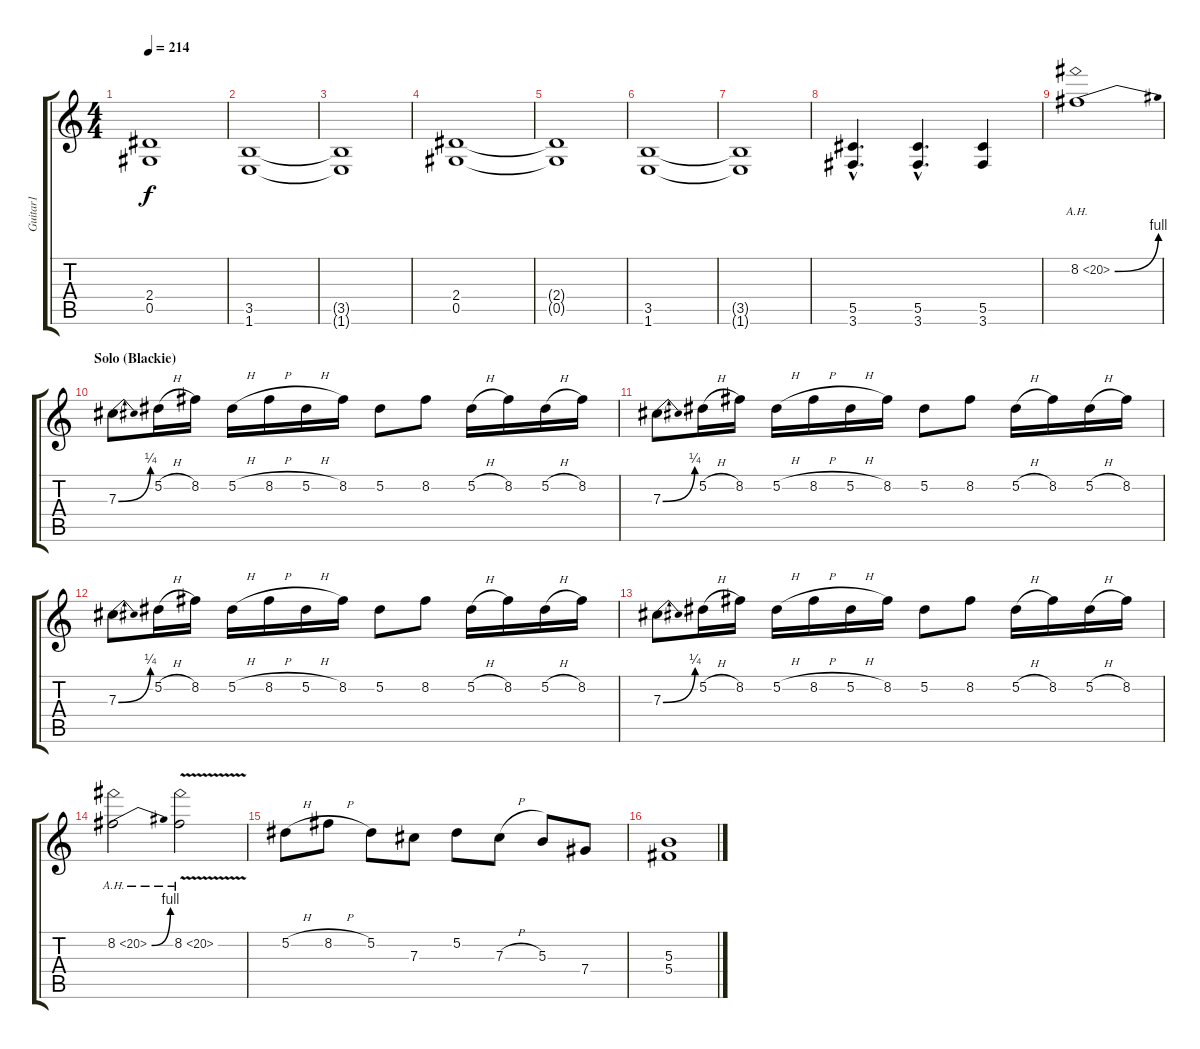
\track ("Guitar1" "Guitar1") {instrument distortionguitar}
\staff {score tabs}
\tuning (Eb4 Bb3 Gb3 Db3 Ab2 Eb2) {hide}
\ts (4 4)
\tempo 214
\clef g2
\ks c
(2.4{t} 0.5{t}).1{dy f} |
(3.5 1.6).1 |
(3.5{t} 1.6{t}).1 |
(2.4 0.5).1 |
(2.4{t} 0.5{t}).1 |
(3.5 1.6).1 |
(3.5{t} 1.6{t}).1 |
(5.5{hac} 3.6{hac}).4{d} (5.5{hac} 3.6{hac}).4{d} (5.5 3.6).4 |
8.2{be (bend 0 0 60 4) ah 12}.1 |
\section ("" "Solo (Blackie)")
7.3{be (bend 0 0 60 1)}.8 5.2{h}.16 8.2.16 5.2{h}.16 8.2{h}.16 5.2{h}.16 8.2.16 5.2.8 8.2.8 5.2{h}.16 8.2.16 5.2{h}.16 8.2.16 |
7.3{be (bend 0 0 60 1)}.8 5.2{h}.16 8.2.16 5.2{h}.16 8.2{h}.16 5.2{h}.16 8.2.16 5.2.8 8.2.8 5.2{h}.16 8.2.16 5.2{h}.16 8.2.16 |
7.3{be (bend 0 0 60 1)}.8 5.2{h}.16 8.2.16 5.2{h}.16 8.2{h}.16 5.2{h}.16 8.2.16 5.2.8 8.2.8 5.2{h}.16 8.2.16 5.2{h}.16 8.2.16 |
7.3{be (bend 0 0 60 1)}.8 5.2{h}.16 8.2.16 5.2{h}.16 8.2{h}.16 5.2{h}.16 8.2.16 5.2.8 8.2.8 5.2{h}.16 8.2.16 5.2{h}.16 8.2.16 |
8.2{be (bend 0 0 60 4) ah 12}.2 8.2{ah 12 v}.2 |
5.2{h}.8 8.2{h}.8 5.2.8 7.3.8 5.2.8 7.3{h}.8 5.3.8 7.4.8 |
(5.3 5.4).1
